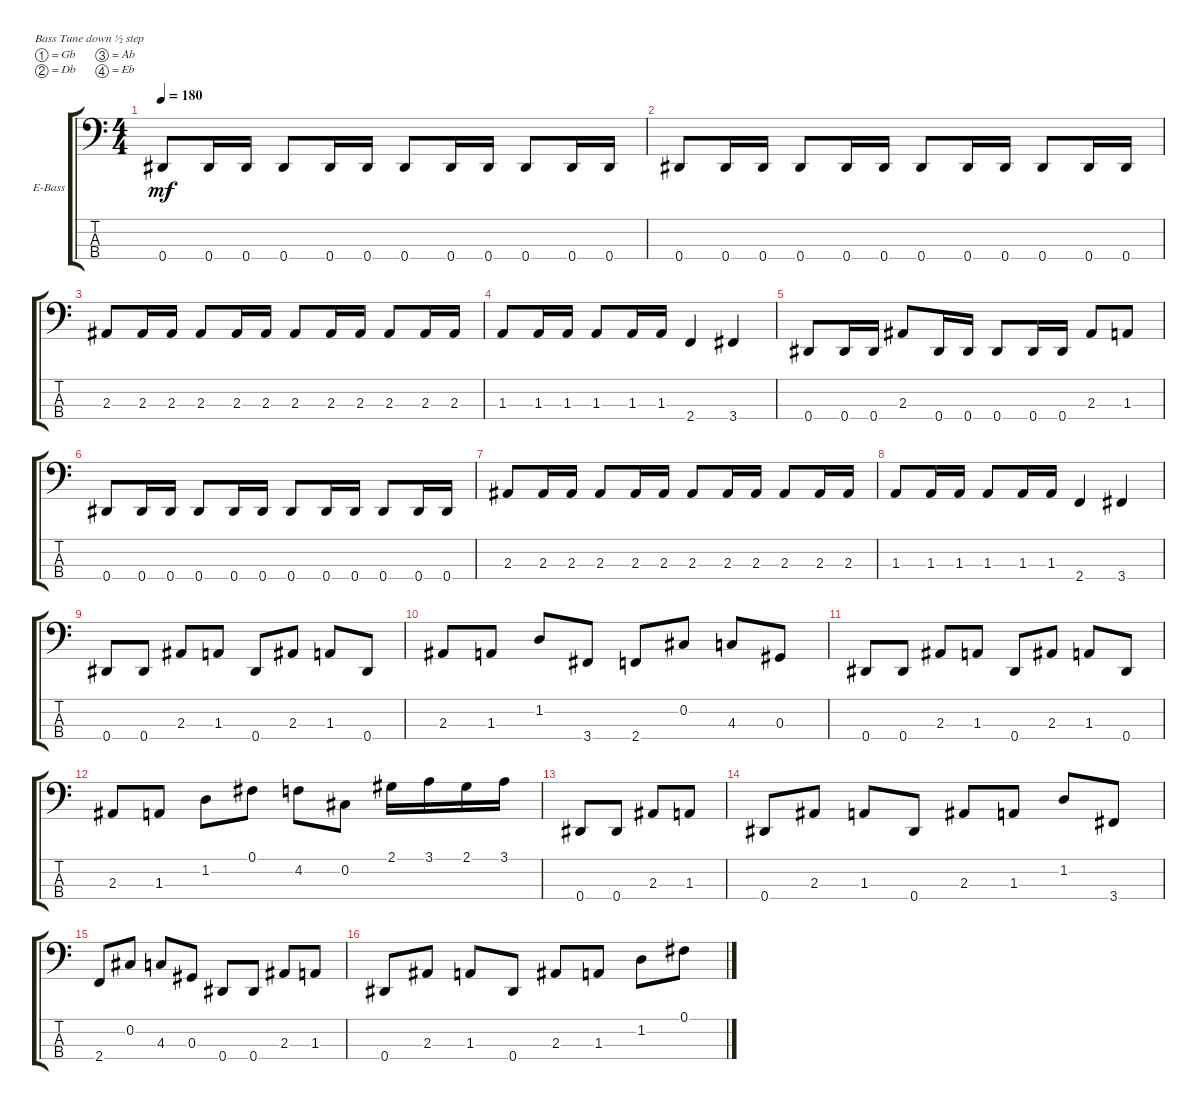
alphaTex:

\bracketExtendMode groupsimilarinstruments
\firstSystemTrackNameOrientation horizontal
\otherSystemsTrackNameOrientation horizontal
\track ("Tom Araya" "E-Bass") {instrument electricbassfinger}
\staff {score tabs}
\tuning (Gb2 Db2 Ab1 Eb1)
\ts (4 4)
\tempo 180
\clef f4
\ks c
0.4.8{dy mf} 0.4.16 0.4.16 0.4.8 0.4.16 0.4.16 0.4.8 0.4.16 0.4.16 0.4.8 0.4.16 0.4.16 |
0.4.8 0.4.16 0.4.16 0.4.8 0.4.16 0.4.16 0.4.8 0.4.16 0.4.16 0.4.8 0.4.16 0.4.16 |
2.3.8 2.3.16 2.3.16 2.3.8 2.3.16 2.3.16 2.3.8 2.3.16 2.3.16 2.3.8 2.3.16 2.3.16 |
1.3.8 1.3.16 1.3.16 1.3.8 1.3.16 1.3.16 2.4.4 3.4.4 |
0.4.8 0.4.16 0.4.16 2.3.8 0.4.16 0.4.16 0.4.8 0.4.16 0.4.16 2.3.8 1.3.8 |
0.4.8 0.4.16 0.4.16 0.4.8 0.4.16 0.4.16 0.4.8 0.4.16 0.4.16 0.4.8 0.4.16 0.4.16 |
2.3.8 2.3.16 2.3.16 2.3.8 2.3.16 2.3.16 2.3.8 2.3.16 2.3.16 2.3.8 2.3.16 2.3.16 |
1.3.8 1.3.16 1.3.16 1.3.8 1.3.16 1.3.16 2.4.4 3.4.4 |
0.4.8 0.4.8 2.3.8 1.3.8 0.4.8 2.3.8 1.3.8 0.4.8 |
2.3.8 1.3.8 1.2.8 3.4.8 2.4.8 0.2.8 4.3.8 0.3.8 |
0.4.8 0.4.8 2.3.8 1.3.8 0.4.8 2.3.8 1.3.8 0.4.8 |
2.3.8 1.3.8 1.2.8 0.1.8 4.2.8 0.2.8 2.1.16 3.1.16 2.1.16 3.1.16 |
0.4.8 0.4.8 2.3.8 1.3.8 |
0.4.8 2.3.8 1.3.8 0.4.8 2.3.8 1.3.8 1.2.8 3.4.8 |
2.4.8 0.2.8 4.3.8 0.3.8 0.4.8 0.4.8 2.3.8 1.3.8 |
0.4.8 2.3.8 1.3.8 0.4.8 2.3.8 1.3.8 1.2.8 0.1.8
